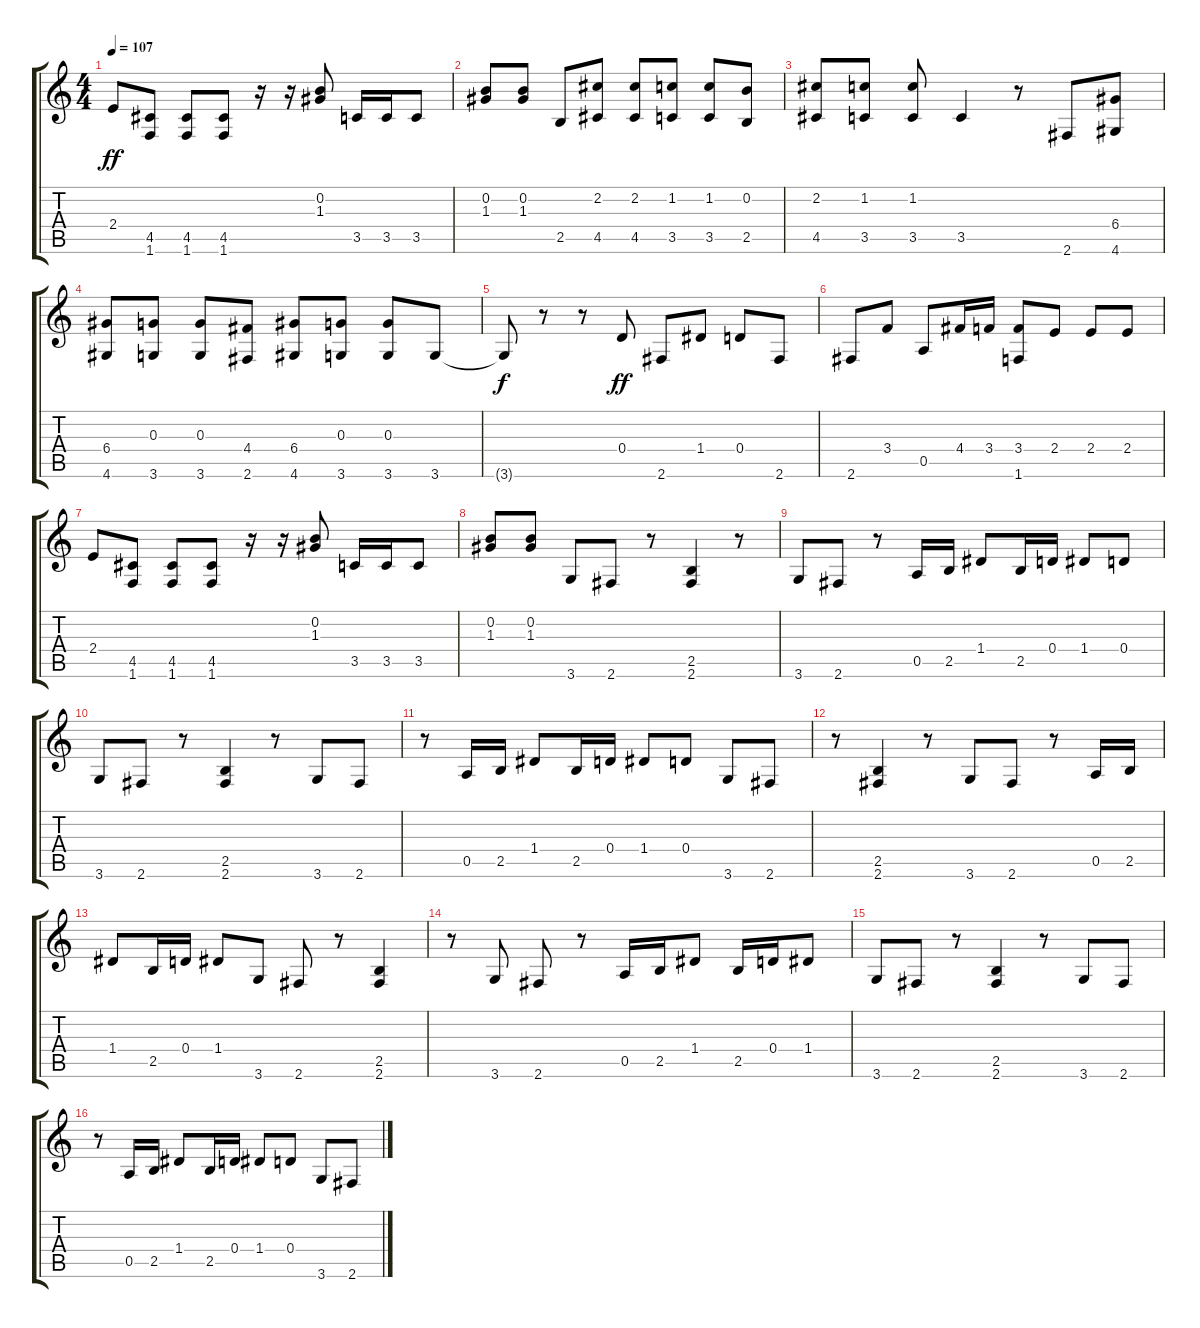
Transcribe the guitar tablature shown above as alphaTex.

\track "" {instrument distortionguitar}
\staff {score tabs}
\tuning (E4 B3 G3 D3 A2 E2) {hide}
\ts (4 4)
\tempo 107
\clef g2
\ks c
2.4.8{dy ff} (4.5 1.6).8 (4.5 1.6).8 (4.5 1.6).8 r.16 r.16 (0.2 1.3).8 3.5.16 3.5.16 3.5.8 |
(0.2 1.3).8 (0.2 1.3).8 2.5.8 (2.2 4.5).8 (2.2 4.5).8 (1.2 3.5).8 (1.2 3.5).8 (0.2 2.5).8 |
(2.2 4.5).8 (1.2 3.5).8 (1.2 3.5).8 3.5.4 r.8 2.6.8 (6.4 4.6).8 |
(6.4 4.6).8 (0.3 3.6).8 (0.3 3.6).8 (4.4 2.6).8 (6.4 4.6).8 (0.3 3.6).8 (0.3 3.6).8 3.6.8 |
3.6{t}.8{dy f} r.8 r.8 0.4.8{dy ff} 2.6.8 1.4.8 0.4.8 2.6.8 |
2.6.8 3.4.8 0.5.8 4.4.16 3.4.16 (3.4 1.6).8 2.4.8 2.4.8 2.4.8 |
2.4.8 (4.5 1.6).8 (4.5 1.6).8 (4.5 1.6).8 r.16 r.16 (0.2 1.3).8 3.5.16 3.5.16 3.5.8 |
(0.2 1.3).8 (0.2 1.3).8 3.6.8 2.6.8 r.8 (2.5 2.6).4 r.8 |
3.6.8 2.6.8 r.8 0.5.16 2.5.16 1.4.8 2.5.16 0.4.16 1.4.8 0.4.8 |
3.6.8 2.6.8 r.8 (2.5 2.6).4 r.8 3.6.8 2.6.8 |
r.8 0.5.16 2.5.16 1.4.8 2.5.16 0.4.16 1.4.8 0.4.8 3.6.8 2.6.8 |
r.8 (2.5 2.6).4 r.8 3.6.8 2.6.8 r.8 0.5.16 2.5.16 |
1.4.8 2.5.16 0.4.16 1.4.8 3.6.8 2.6.8 r.8 (2.5 2.6).4 |
r.8 3.6.8 2.6.8 r.8 0.5.16 2.5.16 1.4.8 2.5.16 0.4.16 1.4.8 |
3.6.8 2.6.8 r.8 (2.5 2.6).4 r.8 3.6.8 2.6.8 |
r.8 0.5.16 2.5.16 1.4.8 2.5.16 0.4.16 1.4.8 0.4.8 3.6.8 2.6.8
